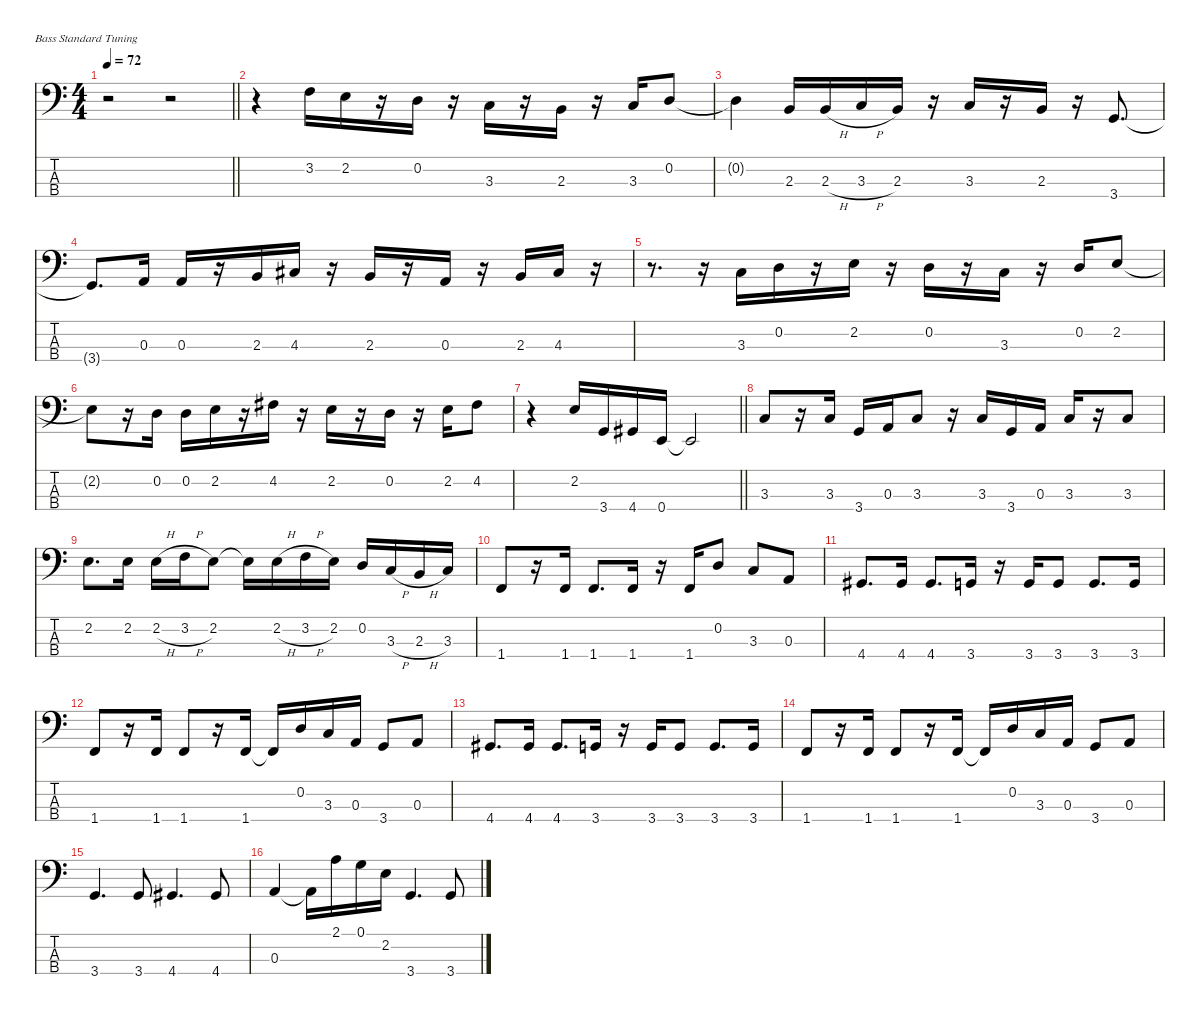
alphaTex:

\defaultSystemsLayout 4
\hideDynamics
\bracketExtendMode nobrackets
\singleTrackTrackNamePolicy hidden
\multiTrackTrackNamePolicy hidden
\otherSystemsTrackNameOrientation horizontal
\track ("Bass" "el.bs.") {instrument electricbassfinger}
\staff {score tabs}
\tuning (G2 D2 A1 E1)
\ts (4 4)
\tempo 72
\clef f4
\barLineRight lightlight
\ks c
r.2{dy fff beam Down} r.2{beam Down} |
r.4{beam Down} 3.2.16{dy f beam Down} 2.2.16{beam Down} r.16{beam Down} 0.2.16{beam Down} r.16{beam Down} 3.3.16{beam Up} r.16{beam Up} 2.3.16{beam Up} r.16{beam Up} 3.3.16{beam Up} 0.2.8{beam Up} |
0.2{t}.4{beam Down} 2.3.16{beam Up} 2.3{h}.16{beam Up} 3.3{h}.16{beam Up} 2.3.16{beam Up} r.16{beam Up} 3.3.16{beam Up} r.16{beam Up} 2.3.16{beam Up} r.16{beam Up} 3.4.8{d beam Up} |
3.4{t}.8{d beam Up} 0.3.16{beam Up} 0.3.16{beam Up} r.16{beam Up} 2.3.16{beam Up} 4.3{acc #}.16{beam Up} r.16{beam Up} 2.3.16{beam Up} r.16{beam Up} 0.3.16{beam Up} r.16{beam Up} 2.3.16{beam Up} 4.3{acc #}.16{beam Up} r.16{beam Up} |
r.8{d beam Down} r.16{beam Down} 3.3.16{beam Down} 0.2.16{beam Down} r.16{beam Down} 2.2.16{beam Down} r.16{beam Down} 0.2.16{beam Up} r.16{beam Up} 3.3.16{beam Up} r.16{beam Up} 0.2.16{beam Down} 2.2.8{beam Down} |
2.2{t}.8{beam Down} r.16{beam Down} 0.2.16{beam Down} 0.2.16{beam Down} 2.2.16{beam Down} r.16{beam Down} 4.2{acc #}.16{beam Down} r.16{beam Down} 2.2.16{beam Down} r.16{beam Down} 0.2.16{beam Down} r.16{beam Down} 2.2.16{beam Down} 4.2{acc #}.8{beam Down} |
\barLineRight lightlight
r.4{beam Down} 2.2.16{dy fff beam Up} 3.4.16{beam Up} 4.4{acc #}.16{beam Up} 0.4.16{beam Up} 0.4{t}.2{dy f beam Up} |
3.3.8{dy fff beam Up} r.16{beam Up} 3.3.16{beam Up} 3.4.16{beam Up} 0.3.16{beam Up} 3.3.8{beam Up} r.16{beam Up} 3.3.16{beam Up} 3.4.16{beam Up} 0.3.16{beam Up} 3.3.16{beam Up} r.16{beam Up} 3.3.8{beam Up} |
2.2.8{d beam Down} 2.2.16{beam Down} 2.2{h}.16{beam Down} 3.2{h}.16{beam Down} 2.2.8{beam Down} 2.2{t}.16{dy f beam Down} 2.2{h}.16{dy fff beam Down} 3.2{h}.16{beam Down} 2.2.16{beam Down} 0.2.16{beam Up} 3.3{h}.16{beam Up} 2.3{h}.16{beam Up} 3.3.16{beam Up} |
1.4.8{beam Up} r.16{beam Up} 1.4.16{beam Up} 1.4.8{d beam Up} 1.4.16{beam Up} r.16{beam Up} 1.4.16{beam Up} 0.2.8{beam Up} 3.3.8{beam Up} 0.3.8{beam Up} |
4.4{acc #}.8{d beam Up} 4.4{acc #}.16{beam Up} 4.4{acc #}.8{d beam Up} 3.4.16{beam Up} r.16{beam Up} 3.4.16{beam Up} 3.4.8{beam Up} 3.4.8{d beam Up} 3.4.16{beam Up} |
1.4.8{beam Up} r.16{beam Up} 1.4.16{beam Up} 1.4.8{beam Up} r.16{beam Up} 1.4.16{beam Up} 1.4{t}.16{dy f beam Up} 0.2.16{dy fff beam Up} 3.3.16{beam Up} 0.3.16{beam Up} 3.4.8{beam Up} 0.3.8{beam Up} |
4.4{acc #}.8{d beam Up} 4.4{acc #}.16{beam Up} 4.4{acc #}.8{d beam Up} 3.4.16{beam Up} r.16{beam Up} 3.4.16{beam Up} 3.4.8{beam Up} 3.4.8{d beam Up} 3.4.16{beam Up} |
1.4.8{beam Up} r.16{beam Up} 1.4.16{beam Up} 1.4.8{beam Up} r.16{beam Up} 1.4.16{beam Up} 1.4{t}.16{dy f beam Up} 0.2.16{dy fff beam Up} 3.3.16{beam Up} 0.3.16{beam Up} 3.4.8{beam Up} 0.3.8{beam Up} |
3.4.4{d beam Up} 3.4.8{beam Up} 4.4{acc #}.4{d beam Up} 4.4{acc #}.8{beam Up} |
0.3.4{beam Up} 0.3{t}.16{dy f beam Down} 2.1.16{dy fff beam Down} 0.1.16{beam Down} 2.2.16{beam Down} 3.4.4{d beam Up} 3.4.8{beam Up}
